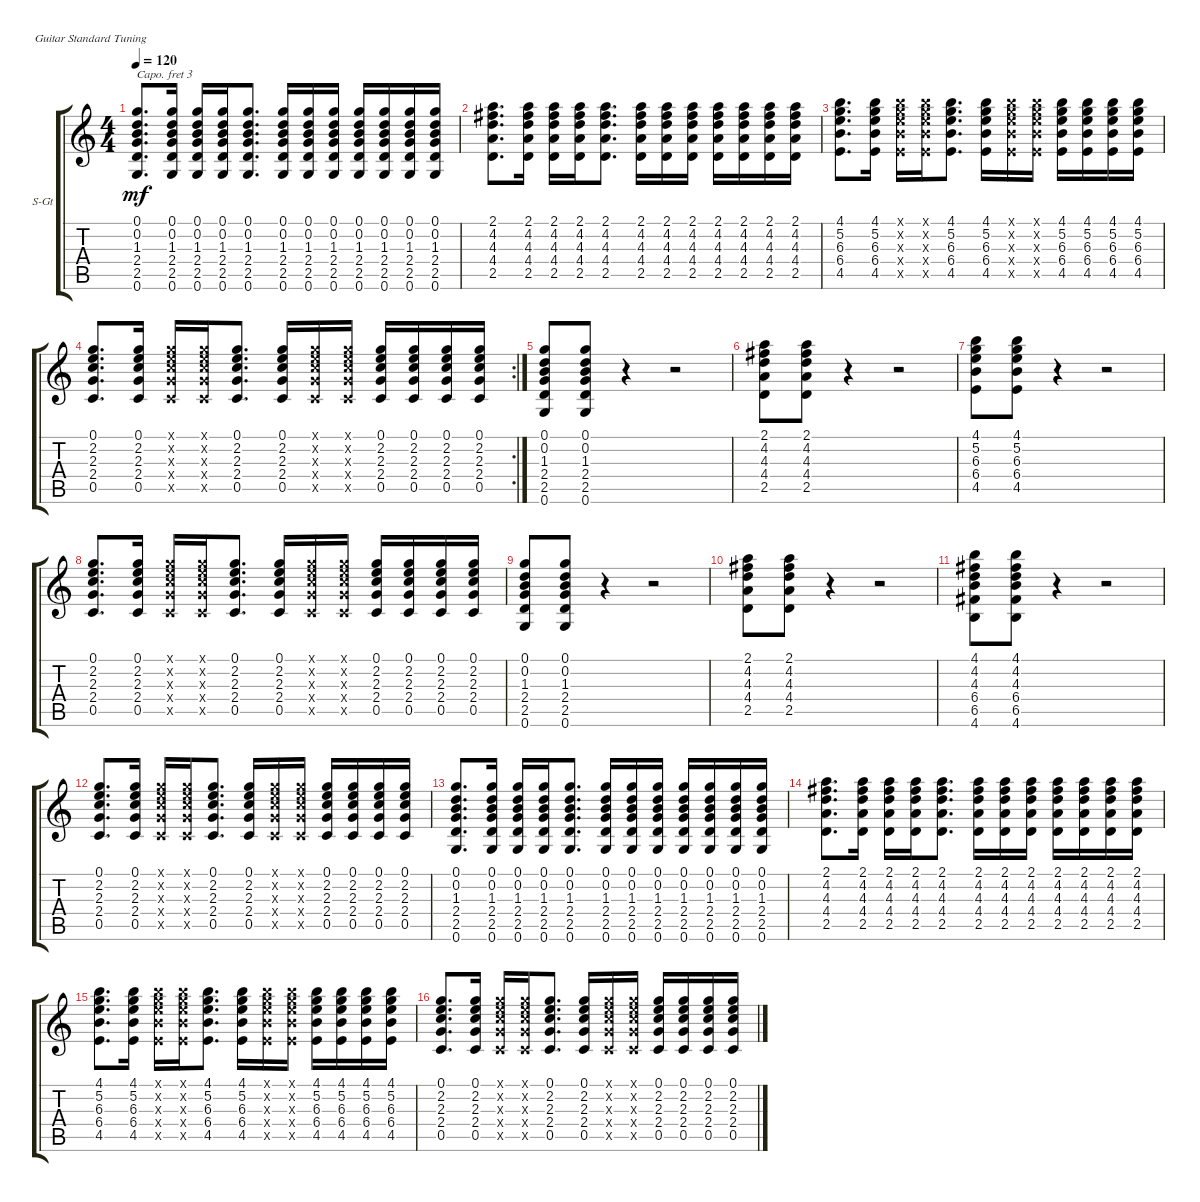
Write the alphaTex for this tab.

\defaultSystemsLayout 4
\bracketExtendMode groupsimilarinstruments
\firstSystemTrackNameOrientation horizontal
\otherSystemsTrackNameOrientation horizontal
\track ("Steel Guitar" "S-Gt") {instrument acousticguitarsteel}
\staff {score tabs}
\capo 3
\tuning (E4 B3 G3 D3 A2 E2)
\ts (4 4)
\tempo 120
\clef g2
\ks c
(0.6 2.5 2.4 1.3 0.2 0.1).8{d dy mf} (0.6 2.5 2.4 1.3 0.2 0.1).16 (0.6 2.5 2.4 1.3 0.2 0.1).16 (0.6 2.5 2.4 1.3 0.2 0.1).16 (0.6 2.5 2.4 1.3 0.2 0.1).8{d} (0.6 2.5 2.4 1.3 0.2 0.1).16 (0.6 2.5 2.4 1.3 0.2 0.1).16 (0.6 2.5 2.4 1.3 0.2 0.1).16 (0.6 2.5 2.4 1.3 0.2 0.1).16 (0.6 2.5 2.4 1.3 0.2 0.1).16 (0.6 2.5 2.4 1.3 0.2 0.1).16 (0.6 2.5 2.4 1.3 0.2 0.1).16 |
(2.5 4.4 4.3 4.2 2.1).8{d} (2.5 4.4 4.3 4.2 2.1).16 (2.5 4.4 4.3 4.2 2.1).16 (2.5 4.4 4.3 4.2 2.1).16 (2.5 4.4 4.3 4.2 2.1).8{d} (2.5 4.4 4.3 4.2 2.1).16 (2.5 4.4 4.3 4.2 2.1).16 (2.5 4.4 4.3 4.2 2.1).16 (2.5 4.4 4.3 4.2 2.1).16 (2.5 4.4 4.3 4.2 2.1).16 (2.5 4.4 4.3 4.2 2.1).16 (2.5 4.4 4.3 4.2 2.1).16 |
(4.5 6.4 6.3 5.2 4.1).8{d} (4.5 6.4 6.3 5.2 4.1).16 (4.5{x} 6.4{x} 6.3{x} 5.2{x} 4.1{x}).16 (4.5{x} 6.4{x} 6.3{x} 5.2{x} 4.1{x}).16 (4.5 6.4 6.3 5.2 4.1).8{d} (4.5 6.3 5.2 4.1 6.4).16 (4.5{x} 6.4{x} 6.3{x} 5.2{x} 4.1{x}).16 (4.5{x} 6.4{x} 6.3{x} 5.2{x} 4.1{x}).16 (4.5 6.4 6.3 5.2 4.1).16 (4.5 6.4 6.3 5.2 4.1).16 (4.5 6.4 6.3 5.2 4.1).16 (6.4 6.3 5.2 4.1 4.5).16 |
\rc 2
(0.5 2.4 2.3 2.2 0.1).8{d} (0.5 2.4 2.3 2.2 0.1).16 (0.5{x} 2.4{x} 2.3{x} 2.2{x} 0.1{x}).16 (0.5{x} 2.4{x} 2.3{x} 2.2{x} 0.1{x}).16 (0.5 2.4 2.3 2.2 0.1).8{d} (0.5 2.4 2.3 2.2 0.1).16 (0.5{x} 2.4{x} 2.3{x} 2.2{x} 0.1{x}).16 (0.5{x} 2.4{x} 2.3{x} 2.2{x} 0.1{x}).16 (0.5 2.4 2.3 2.2 0.1).16 (0.5 2.4 2.3 2.2 0.1).16 (0.5 2.4 2.3 2.2 0.1).16 (0.5 2.4 2.3 2.2 0.1).16 |
(0.6 2.5 2.4 1.3 0.2 0.1).8 (0.6 2.5 2.4 1.3 0.2 0.1).8 r.4 r.2 |
(2.5 4.4 4.3 4.2 2.1).8 (2.5 4.4 4.3 4.2 2.1).8 r.4 r.2 |
(4.5 6.4 6.3 5.2 4.1).8 (4.5 6.4 6.3 5.2 4.1).8 r.4 r.2 |
(0.5 2.4 2.3 2.2 0.1).8{d} (0.5 2.4 2.3 2.2 0.1).16 (0.5{x} 2.4{x} 2.3{x} 2.2{x} 0.1{x}).16 (0.5{x} 2.4{x} 2.3{x} 2.2{x} 0.1{x}).16 (0.5 2.4 2.3 2.2 0.1).8{d} (0.5 2.4 2.3 2.2 0.1).16 (0.5{x} 2.4{x} 2.3{x} 2.2{x} 0.1{x}).16 (0.5{x} 2.4{x} 2.3{x} 2.2{x} 0.1{x}).16 (0.5 2.4 2.3 2.2 0.1).16 (0.5 2.4 2.3 2.2 0.1).16 (0.5 2.4 2.3 2.2 0.1).16 (0.5 2.4 2.3 2.2 0.1).16 |
(0.6 2.5 2.4 1.3 0.2 0.1).8 (0.6 2.5 2.4 1.3 0.2 0.1).8 r.4 r.2 |
(2.5 4.4 4.3 4.2 2.1).8 (2.5 4.4 4.3 4.2 2.1).8 r.4 r.2 |
(6.5 6.4 4.3 4.2 4.1 4.6).8 (6.5 6.4 4.3 4.2 4.1 4.6).8 r.4 r.2 |
(0.5 2.4 2.3 2.2 0.1).8{d} (0.5 2.4 2.3 2.2 0.1).16 (0.5{x} 2.4{x} 2.3{x} 2.2{x} 0.1{x}).16 (0.5{x} 2.4{x} 2.3{x} 2.2{x} 0.1{x}).16 (0.5 2.4 2.3 2.2 0.1).8{d} (0.5 2.4 2.3 2.2 0.1).16 (0.5{x} 2.4{x} 2.3{x} 2.2{x} 0.1{x}).16 (0.5{x} 2.4{x} 2.3{x} 2.2{x} 0.1{x}).16 (0.5 2.4 2.3 2.2 0.1).16 (0.5 2.4 2.3 2.2 0.1).16 (0.5 2.4 2.3 2.2 0.1).16 (0.5 2.4 2.3 2.2 0.1).16 |
(0.6 2.5 2.4 1.3 0.2 0.1).8{d} (0.6 2.5 2.4 1.3 0.2 0.1).16 (0.6 2.5 2.4 1.3 0.2 0.1).16 (0.6 2.5 2.4 1.3 0.2 0.1).16 (0.6 2.5 2.4 1.3 0.2 0.1).8{d} (0.6 2.5 2.4 1.3 0.2 0.1).16 (0.6 2.5 2.4 1.3 0.2 0.1).16 (0.6 2.5 2.4 1.3 0.2 0.1).16 (0.6 2.5 2.4 1.3 0.2 0.1).16 (0.6 2.5 2.4 1.3 0.2 0.1).16 (0.6 2.5 2.4 1.3 0.2 0.1).16 (0.6 2.5 2.4 1.3 0.2 0.1).16 |
(2.5 4.4 4.3 4.2 2.1).8{d} (2.5 4.4 4.3 4.2 2.1).16 (2.5 4.4 4.3 4.2 2.1).16 (2.5 4.4 4.3 4.2 2.1).16 (2.5 4.4 4.3 4.2 2.1).8{d} (2.5 4.4 4.3 4.2 2.1).16 (2.5 4.4 4.3 4.2 2.1).16 (2.5 4.4 4.3 4.2 2.1).16 (2.5 4.4 4.3 4.2 2.1).16 (2.5 4.4 4.3 4.2 2.1).16 (2.5 4.4 4.3 4.2 2.1).16 (2.5 4.4 4.3 4.2 2.1).16 |
(4.5 6.4 6.3 5.2 4.1).8{d} (4.5 6.4 6.3 5.2 4.1).16 (4.5{x} 6.4{x} 6.3{x} 5.2{x} 4.1{x}).16 (4.5{x} 6.4{x} 6.3{x} 5.2{x} 4.1{x}).16 (4.5 6.4 6.3 5.2 4.1).8{d} (4.5 6.3 5.2 4.1 6.4).16 (4.5{x} 6.4{x} 6.3{x} 5.2{x} 4.1{x}).16 (4.5{x} 6.4{x} 6.3{x} 5.2{x} 4.1{x}).16 (4.5 6.4 6.3 5.2 4.1).16 (4.5 6.4 6.3 5.2 4.1).16 (4.5 6.4 6.3 5.2 4.1).16 (6.4 6.3 5.2 4.1 4.5).16 |
(0.5 2.4 2.3 2.2 0.1).8{d} (0.5 2.4 2.3 2.2 0.1).16 (0.5{x} 2.4{x} 2.3{x} 2.2{x} 0.1{x}).16 (0.5{x} 2.4{x} 2.3{x} 2.2{x} 0.1{x}).16 (0.5 2.4 2.3 2.2 0.1).8{d} (0.5 2.4 2.3 2.2 0.1).16 (0.5{x} 2.4{x} 2.3{x} 2.2{x} 0.1{x}).16 (0.5{x} 2.4{x} 2.3{x} 2.2{x} 0.1{x}).16 (0.5 2.4 2.3 2.2 0.1).16 (0.5 2.4 2.3 2.2 0.1).16 (0.5 2.4 2.3 2.2 0.1).16 (0.5 2.4 2.3 2.2 0.1).16
